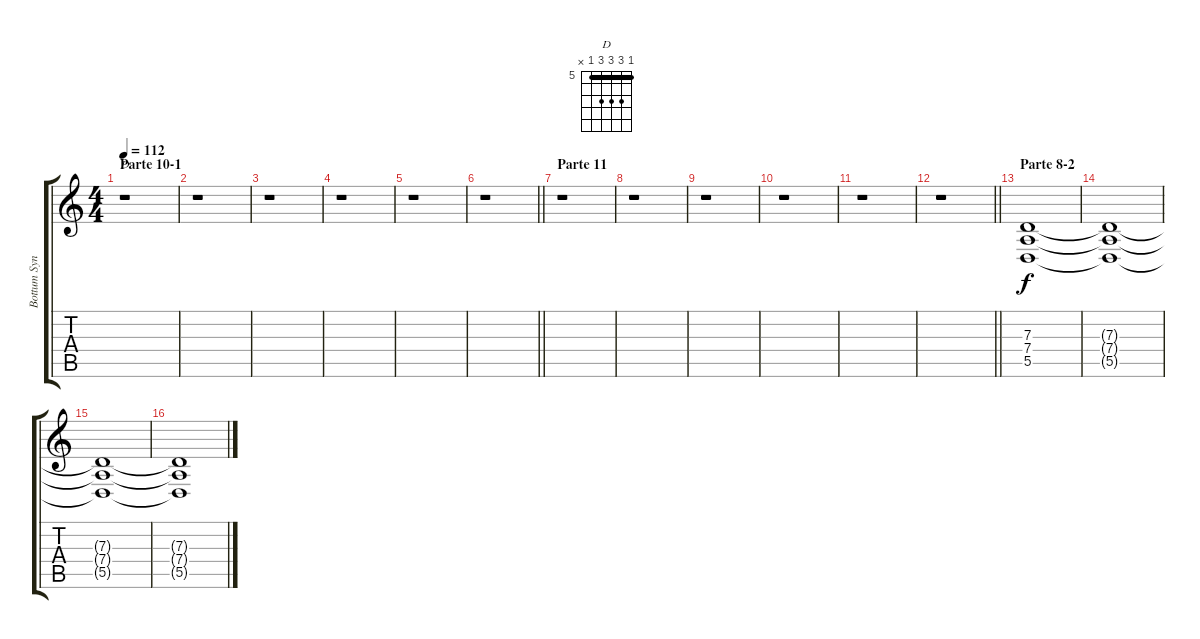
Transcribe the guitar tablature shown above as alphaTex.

\track ("Bottum Synth" "Bottum Syn") {instrument synthstrings1}
\staff {score tabs}
\tuning (E4 B3 G3 D3 A2 E2) {hide}
\chord ("D" 5 7 7 7 5 x) {firstfret 5 barre 5}
\ts (4 4)
\section ("" "Parte 10-1")
\tempo 112
\clef g2
\ks c
r.1{ch "D" dy f} |
r.1 |
r.1 |
r.1 |
r.1 |
\barLineRight lightlight
r.1 |
\section ("" "Parte 11")
r.1 |
r.1 |
r.1 |
r.1 |
r.1 |
\barLineRight lightlight
r.1 |
\section ("" "Parte 8-2")
(7.3 7.4 5.5).1 |
(7.3{t} 7.4{t} 5.5{t}).1 |
(7.3{t} 7.4{t} 5.5{t}).1 |
(7.3{t} 7.4{t} 5.5{t}).1
